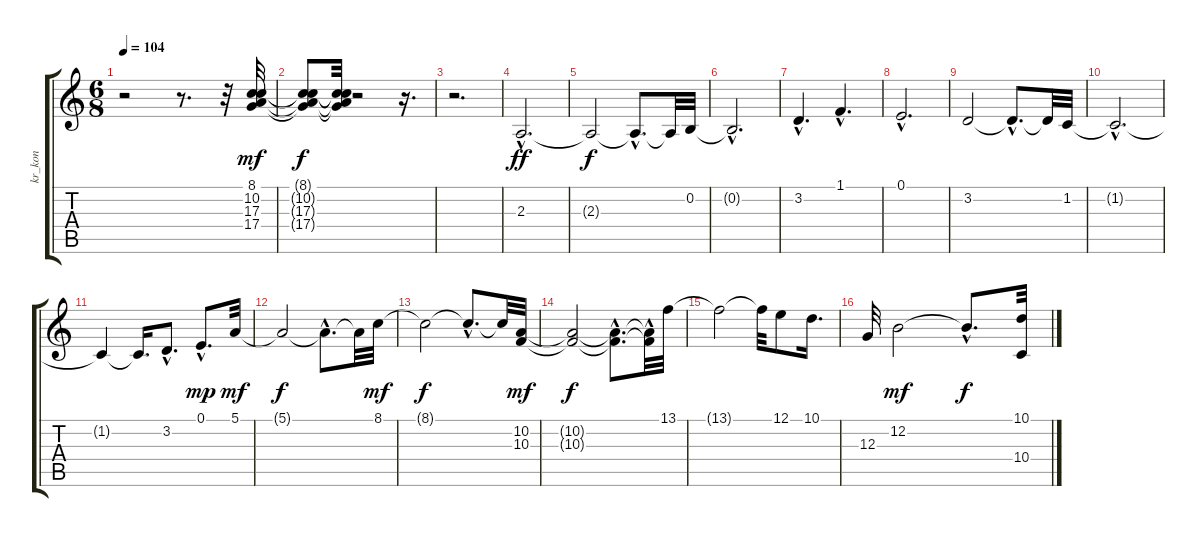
\track ("kr_kon" "kr_kon") {instrument stringensemble1}
\staff {score tabs}
\tuning (E4 B3 G3 D3 A2 E2) {hide}
\ts (6 8)
\tempo 104
\clef g2
\ks c
r.2{dy mp} r.8{d} r.32 (8.1 10.2 17.3 17.4).32{dy mf} |
(8.1{t} 10.2{t} 17.3{t} 17.4{t}).8{dy f} (8.1{t} 10.2{t} 17.3{t} 17.4{t}).32 r.2 r.16{d} |
r.2{d} |
2.3{hac}.2{d dy ff} |
2.3{t}.2{dy f} 2.3{hac t}.8{d} 2.3{t}.32 0.2.32 |
0.2{hac t}.2{d} |
3.2{hac}.4{d} 1.1{hac}.4{d} |
0.1{hac}.2{d} |
3.2.2 3.2{hac t}.8{d} 3.2{t}.32 1.2.32 |
1.2{hac t}.2{d} |
1.2{t}.4 1.2{t}.16{d} 3.2{hac}.8{d} 0.1{hac}.8{d dy mp} 5.1.32{dy mf} |
5.1{t}.2{dy f} 5.1{hac t}.8{d} 5.1{t}.32 8.1.32{dy mf} |
8.1{t}.2{dy f} 8.1{hac t}.8{d} 8.1{t}.32 (10.2 10.3).32{dy mf} |
(10.2{t} 10.3{t}).2{dy f} (10.2{hac t} 10.3{hac t}).8{d} (10.2{t} 10.3{hac t}).32 13.1.32 |
13.1{t}.2 13.1{t}.32 12.1.8 10.1.16{d} |
12.3.32 12.2.2{dy mf} 12.2{hac t}.8{d dy f} (10.1 10.4).32
